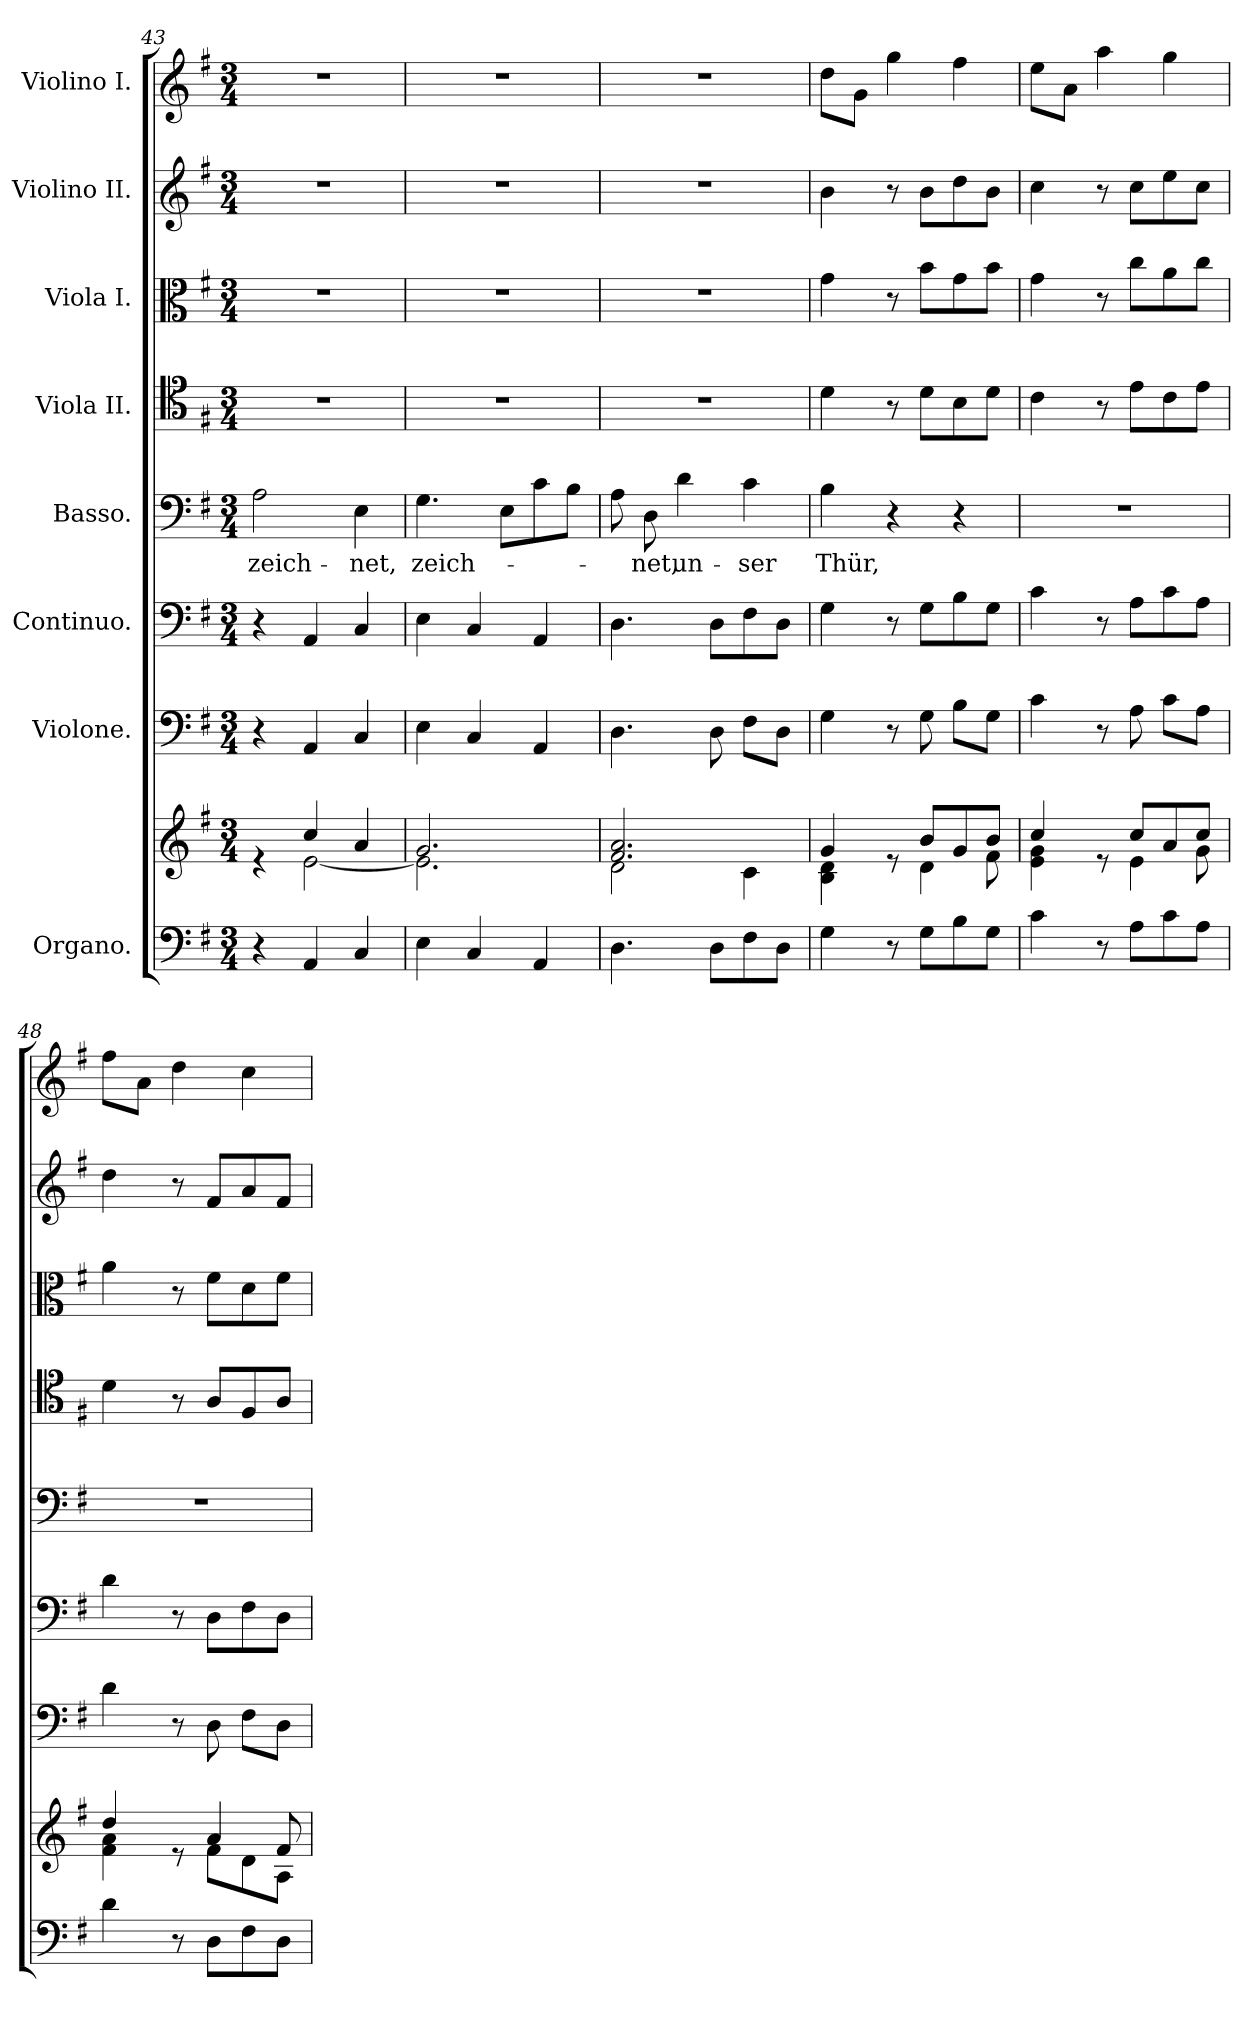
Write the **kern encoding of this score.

**kern	**kern	**kern	**kern	**kern	**text	**kern	**kern	**kern	**kern
*part8	*part8	*part7	*part6	*part5	*part5	*part4	*part3	*part2	*part1
*staff9	*staff8	*staff7	*staff6	*staff5	*staff5	*staff4	*staff3	*staff2	*staff1
*I"Organo.	*	*I"Violone.	*I"Continuo.	*I"Basso.	*	*I"Viola II.	*I"Viola I.	*I"Violino II.	*I"Violino I.
*clefF4	*clefG2	*clefF4	*clefF4	*clefF4	*	*clefC4	*clefC3	*clefG2	*clefG2
*	*	*ITrd7c12	*	*	*	*	*	*	*
*k[f#]	*k[f#]	*k[f#]	*k[f#]	*k[f#]	*	*k[f#]	*k[f#]	*k[f#]	*k[f#]
*M3/4	*M3/4	*M3/4	*M3/4	*M3/4	*	*M3/4	*M3/4	*M3/4	*M3/4
=43	=43	=43	=43	=43	=43	=43	=43	=43	=43
*	*^	*	*	*	*	*	*	*	*
!	!	!	!	!	!	!LO:LY:b	!	!	!	!
4r	4re	4ryy	4r	4r	2A\	zeich-	2.r	2.r	2.r	2.r
4AA/	4cc/	[2e\	4AAA/	4AA/	.	.	.	.	.	.
!	!	!	!	!	!	!LO:LY:b	!	!	!	!
4C/	4a/	.	4CC/	4C/	4E\	-net,	.	.	.	.
=44	=44	=44	=44	=44	=44	=44	=44	=44	=44	=44
!	!	!	!	!	!	!LO:LY:b	!	!	!	!
4E\	2.g/	2.e\]	4EE\	4E\	4.G\	zeich-	2.r	2.r	2.r	2.r
4C/	.	.	4CC/	4C/	.	.	.	.	.	.
.	.	.	.	.	8E\L	.	.	.	.	.
4AA/	.	.	4AAA/	4AA/	8c\	.	.	.	.	.
.	.	.	.	.	8B\J	.	.	.	.	.
=45	=45	=45	=45	=45	=45	=45	=45	=45	=45	=45
4.D\	2.f#/ 2.a/	2d\	4.DD\	4.D\	8A\	.	2.r	2.r	2.r	2.r
!	!	!	!	!	!	!LO:LY:b	!	!	!	!
.	.	.	.	.	8D\	-net,	.	.	.	.
!	!	!	!	!	!	!LO:LY:b	!	!	!	!
.	.	.	.	.	4d\	un-	.	.	.	.
8D\L	.	.	8DD\	8D\L	.	.	.	.	.	.
!	!	!	!	!	!	!LO:LY:b	!	!	!	!
8F#\	.	4c\	8FF#\L	8F#\	4c\	-ser	.	.	.	.
8D\J	.	.	8DD\J	8D\J	.	.	.	.	.	.
=46	=46	=46	=46	=46	=46	=46	=46	=46	=46	=46
!	!	!	!	!	!	!LO:LY:b	!	!	!	!
4G\	4g/	4B\ 4d\	4GG\	4G\	4B\	Thür,	4d\	4g\	4b\	8dd\L
.	.	.	.	.	.	.	.	.	.	8g\J
8r	8re	8ryy	8r	8r	4r	.	8r	8r	8r	4gg\
8G\L	8b/L	4d\	8GG\	8G\L	.	.	8d\L	8b\L	8b\L	.
8B\	8g/	.	8BB\L	8B\	4r	.	8B\	8g\	8dd\	4ff#\
8G\J	8b/J	8f#\	8GG\J	8G\J	.	.	8d\J	8b\J	8b\J	.
=47	=47	=47	=47	=47	=47	=47	=47	=47	=47	=47
4c\	4cc/	4e\ 4g\	4C\	4c\	2.r	.	4c\	4g\	4cc\	8ee\L
.	.	.	.	.	.	.	.	.	.	8a\J
8r	8re	8ryy	8r	8r	.	.	8r	8r	8r	4aa\
8A\L	8cc/L	4e\	8AA\	8A\L	.	.	8e\L	8cc\L	8cc\L	.
8c\	8a/	.	8C\L	8c\	.	.	8c\	8a\	8ee\	4gg\
8A\J	8cc/J	8g\	8AA\J	8A\J	.	.	8e\J	8cc\J	8cc\J	.
=48	=48	=48	=48	=48	=48	=48	=48	=48	=48	=48
4d\	4dd/	4f#\ 4a\	4D\	4d\	2.r	.	4d\	4a\	4dd\	8ff#\L
.	.	.	.	.	.	.	.	.	.	8a\J
8r	8re	8ryy	8r	8r	.	.	8r	8r	8r	4dd\
8D\L	4a/	8f#\L	8DD\	8D\L	.	.	8A/L	8f#\L	8f#/L	.
8F#\	.	8d\	8FF#\L	8F#\	.	.	8F#/	8d\	8a/	4cc\
8D\J	8f#/	8A\J	8DD\J	8D\J	.	.	8A/J	8f#\J	8f#/J	.
*	*v	*v	*	*	*	*	*	*	*	*
=	=	=	=	=	=	=	=	=	=
*-	*-	*-	*-	*-	*-	*-	*-	*-	*-
